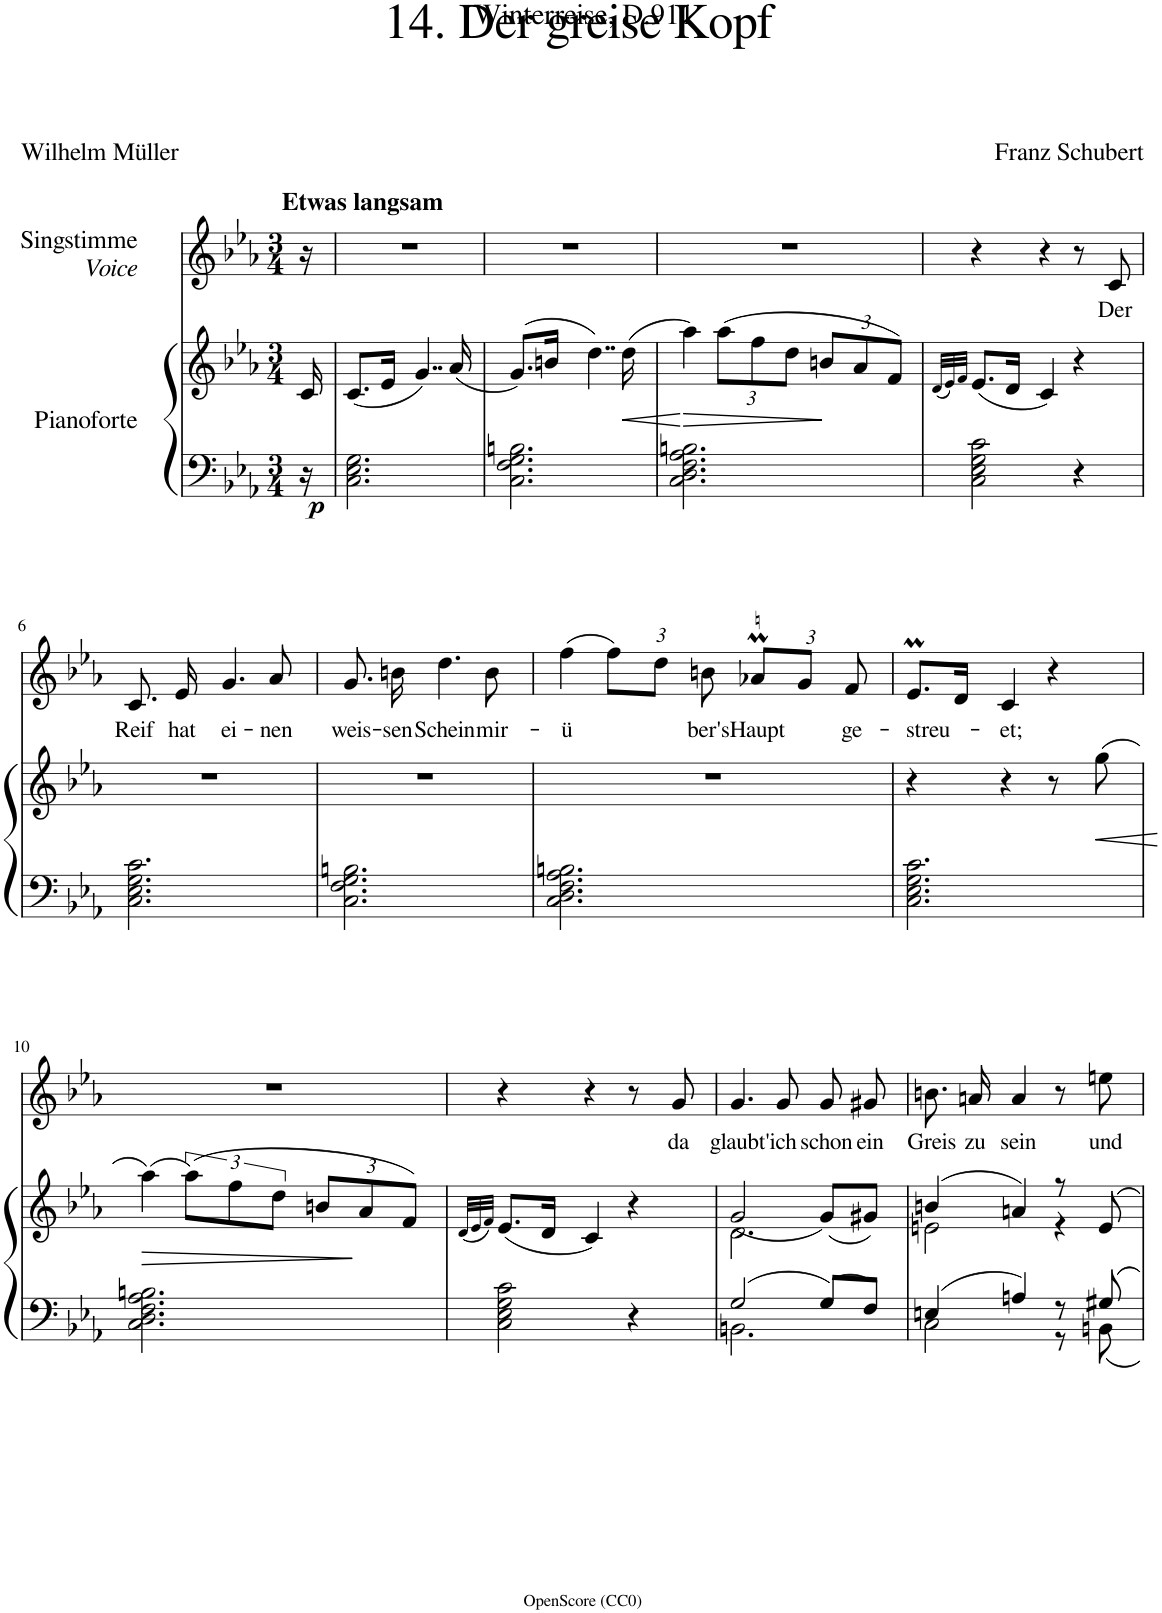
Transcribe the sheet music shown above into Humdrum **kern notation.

**kern	**kern	**dynam	**kern	**text
*part2	*part2	*part2	*part1	*part1
*staff3	*staff2	*staff2/3	*staff1	*staff1
*I"Pianoforte	*	*	*I"Singstimme Voice	*
*I'Pno	*	*	*	*
*clefF4	*clefG2	*	*clefG2	*
*k[b-e-a-]	*k[b-e-a-]	*	*k[b-e-a-]	*
*M3/4	*M3/4	*	*M3/4	*
=1	=1	=1	=1	=1
!	!	!	!LO:TX:a:B:t=Etwas langsam	!
!	!	!LO:DY:b=2	!	!
16r	16c/	p	16r	.
=2	=2	=2	=2	=2
2.C\ 2.E-\ 2.G\	(8.c/L	.	2.r	.
.	16e-/Jk	.	.	.
.	4..g/)	.	.	.
.	(16a-/	.	.	.
=3	=3	=3	=3	=3
2.C\ 2.F\ 2.G\ 2.Bn\	(8.g/L)	.	2.r	.
.	16bn/Jk	.	.	.
.	4..dd\)	.	.	.
!	!	!LO:HP:b	!	!
.	(16dd\	<	.	.
.	.	[	.	.
=4	=4	=4	=4	=4
!	!	!LO:HP:b	!	!
2.C\ 2.D\ 2.F\ 2.A-\ 2.Bn\	4aa-\)	>	2.r	.
*	*Xbrackettup	*	*	*
.	(12aa-\L	.	.	.
.	12ff\	.	.	.
.	12dd\J	.	.	.
.	12bn/L	.	.	.
.	12a-/	.	.	.
.	12f/J)	.	.	.
.	.	]	.	.
=5	=5	=5	=5	=5
.	(32qd/LLL	.	.	.
.	32qe-/)	.	.	.
.	32qf/JJJ	.	.	.
2C\ 2E-\ 2G\ 2c\	(8.e-/L	.	4r	.
.	16d/Jk	.	.	.
.	4c/)	.	4r	.
4r	4r	.	8r	.
!	!	!	!	!LO:LY:b
.	.	.	8c/	Der
!!LO:LB:g=z
=6	=6	=6	=6	=6
!	!	!	!	!LO:LY:b
2.C\ 2.E-\ 2.G\ 2.c\	2.r	.	8.c/	Reif
!	!	!	!	!LO:LY:b
.	.	.	16e-/	hat
!	!	!	!	!LO:LY:b
.	.	.	4.g/	ei-
!	!	!	!	!LO:LY:b
.	.	.	8a-/	-nen
=7	=7	=7	=7	=7
!	!	!	!	!LO:LY:b
2.C\ 2.F\ 2.G\ 2.Bn\	2.r	.	8.g/	weis-
!	!	!	!	!LO:LY:b
.	.	.	16bn\	-sen
!	!	!	!	!LO:LY:b
.	.	.	4.dd\	Schein
!	!	!	!	!LO:LY:b
.	.	.	8b\	mir-
=8	=8	=8	=8	=8
!	!	!	!	!LO:LY:b
2.C\ 2.D\ 2.F\ 2.A-\ 2.Bn\	2.r	.	(4ff\	-ü
*	*	*	*Xbrackettup	*
.	.	.	12ff\L)	.
.	.	.	12dd\J	.
!	!	!	!	!LO:LY:b
.	.	.	12bn\	ber's
!	!	!	!	!LO:LY:b
.	.	.	12a-XM/L	Haupt
.	.	.	12g/J	.
!	!	!	!	!LO:LY:b
.	.	.	12f/	ge-
=9	=9	=9	=9	=9
!	!	!	!	!LO:LY:b
2.C\ 2.E-\ 2.G\ 2.c\	4r	.	8.e-M/L	-streu-
.	.	.	16d/Jk	.
!	!	!	!	!LO:LY:b
.	4r	.	4c/	-et;
.	8r	.	4r	.
!	!	!LO:HP:b	!	!
.	(8gg\	<	.	.
.	.	[	.	.
!!LO:LB:g=z
=10	=10	=10	=10	=10
!	!	!LO:HP:b	!	!
2.C\ 2.D\ 2.F\ 2.A-\ 2.Bn\	(4aa-\)	>	2.r	.
*	*brackettup	*	*	*
.	(12aa-\L)	.	.	.
.	12ff\	.	.	.
.	12dd\J	.	.	.
*	*Xbrackettup	*	*	*
.	12bn/L	.	.	.
.	12a-/	.	.	.
.	12f/J)	.	.	.
.	.	]	.	.
=11	=11	=11	=11	=11
.	(32qd/LLL	.	.	.
.	32qe-/	.	.	.
.	32qf/JJJ)	.	.	.
2C\ 2E-\ 2G\ 2c\	(8.e-/L	.	4r	.
.	16d/Jk	.	.	.
.	4c/)	.	4r	.
4r	4r	.	8r	.
!	!	!	!	!LO:LY:b
.	.	.	8g/	da
=12	=12	=12	=12	=12
*^	*^	*	*	*
!	!	!	!	!	!	!LO:LY:b
2G/	2.BBn\	2.d\	(2g/	.	4.g/	glaubt'
!	!	!	!	!	!	!LO:LY:b
.	.	.	.	.	8g/	ich
!	!	!	!	!	!	!LO:LY:b
8G/L	.	.	(8g/L)	.	8g/	schon
!	!	!	!	!	!	!LO:LY:b
8F/J	.	.	8g#X/J)	.	8g#X/	ein
=13	=13	=13	=13	=13	=13	=13
!	!	!	!	!	!	!LO:LY:b
4En/	2C\	(4bn/	2en\	.	8.bn\	Greis
!	!	!	!	!	!	!LO:LY:b
.	.	.	.	.	16an/	zu
!	!	!	!	!	!	!LO:LY:b
4An/	.	4an/)	.	.	4a/	sein
8r	8r	8r	4r	.	8r	.
!	!	!	!	!	!	!LO:LY:b
8G#X/	8BBn\	8e/	.	.	8een\	und
*v	*v	*	*	*	*	*
*	*v	*v	*	*	*
=	=	=	=	=
*-	*-	*-	*-	*-
